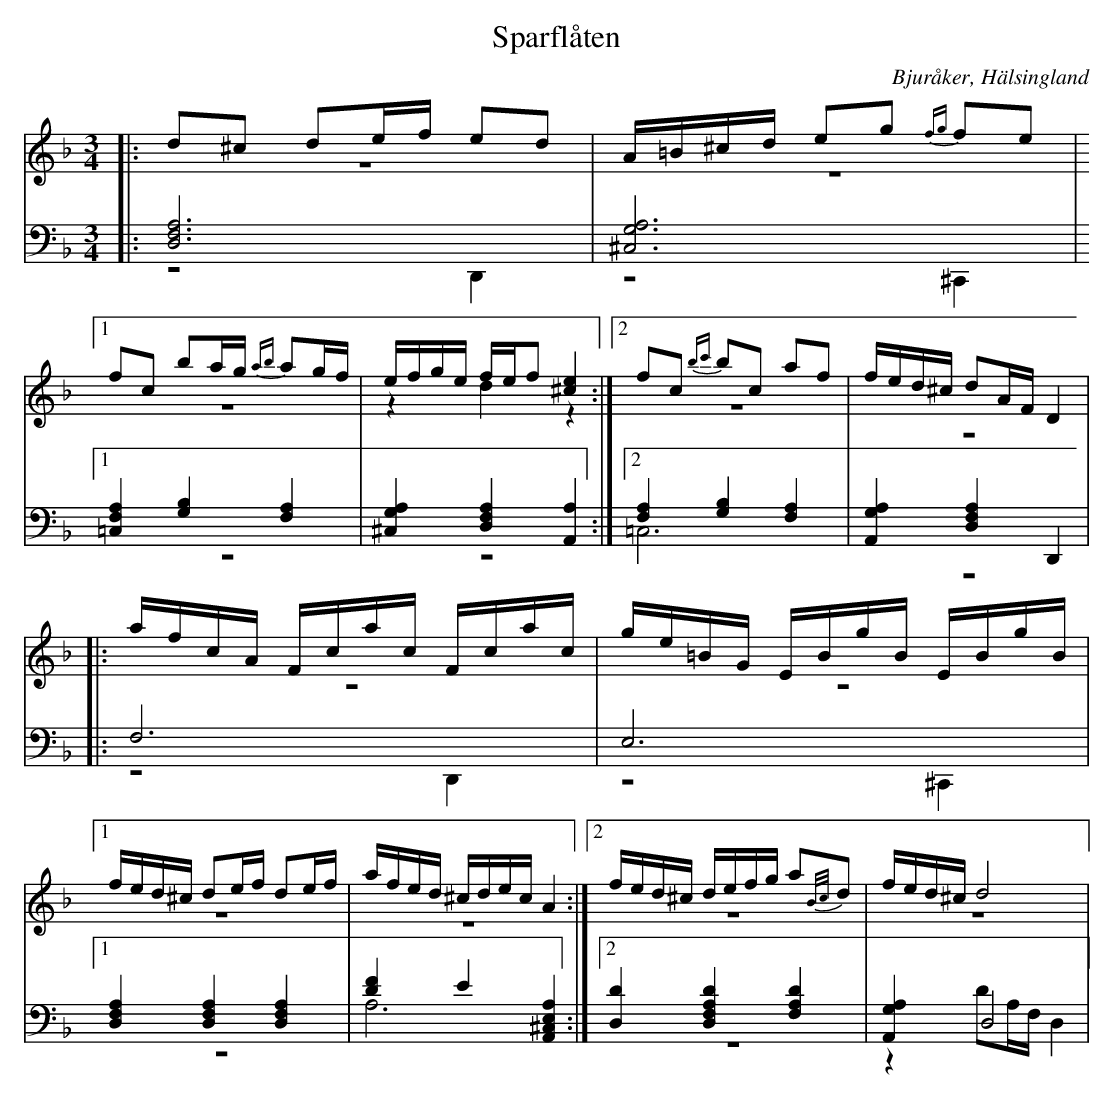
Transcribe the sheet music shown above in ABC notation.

X:1
T: Sparflåten
O: Bjuråker, Hälsingland
M: 3/4
L: 1/8
K: Dm
V:1
V:2 merge
V:3
V:4 merge
V:1
|:d^c de/f/ ed|A/=B/^c/d/ eg {fg}fe|1 fc ba/g/ {ab}ag/f/| e/f/g/e/ f/e/f [^c2e2]:|2 fc {bc'}bc af|f/e/d/^c/ dA/F/ D2|
|:a/f/c/A/  F/c/a/c/ F/c/a/c/|g/e/=B/G/  E/B/g/B/  E/B/g/B/|1 f/e/d/^c/ de/f/ de/f/|a/f/e/d/ ^c/d/e/c/ A2:|2 f/e/d/^c/ d/e/f/g/ a{B/c/}d|f/e/d/^c/ d4|
V:2
|:z6|z6|1 z6|z2 d2 z2:|2 z6|z6|
|:z6|z6|1 z6|z6:|2 z6|z6|
V:3 clef=bass
|:[D,6F,6A,6]|[^C,6G,6A,6]|1 [=C,2F,2A,2] [G,2B,2] [F,2A,2]|[^C,2G,2A,2] [D,2F,2A,2] [A,,2A,2]:|2 [F,2A,2] [G,2B,2] [F,2A,2]|[A,,2G,2A,2] [D,2F,2A,2] D,,2|
|:F,6|E,6|1 [D,2F,2A,2] [D,2F,2A,2] [D,2F,2A,2]|[D2F2] E2 [A,,2^C,2E,2A,2]:|2 [D,2D2] [D,2F,2A,2D2] [F,2A,2D2]|[A,,2G,2A,2] D,4|
V:4 clef=bass
|:z4 D,,2|z4 ^C,,2|1 z6|z6:|2 =C,6|z6|
|:z4 D,,2|z4 ^C,,2|1 z6|A,6:|2 z6|z2 DA,/F,/ D,2|
